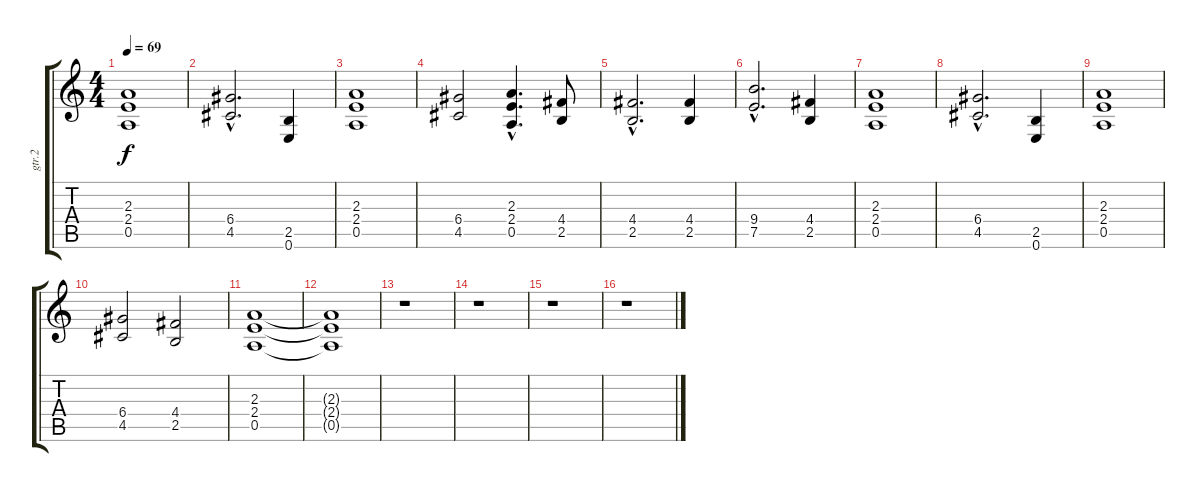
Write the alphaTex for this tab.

\track ("gtr.2" "gtr.2") {instrument distortionguitar}
\staff {score tabs}
\tuning (E4 B3 G3 D3 A2 E2) {hide}
\ts (4 4)
\tempo 69
\clef g2
\ks c
(2.3 2.4 0.5).1{dy f} |
(6.4{hac} 4.5{hac}).2{d} (2.5 0.6).4 |
(2.3 2.4 0.5).1 |
(6.4 4.5).2 (2.3{hac} 2.4{hac} 0.5{hac}).4{d} (4.4 2.5).8 |
(4.4{hac} 2.5{hac}).2{d} (4.4 2.5).4 |
(9.4{hac} 7.5{hac}).2{d} (4.4 2.5).4 |
(2.3 2.4 0.5).1 |
(6.4{hac} 4.5{hac}).2{d} (2.5 0.6).4 |
(2.3 2.4 0.5).1 |
(6.4 4.5).2 (4.4 2.5).2 |
(2.3 2.4 0.5).1 |
(2.3{t} 2.4{t} 0.5{t}).1 |
r.1 |
r.1 |
r.1 |
r.1
